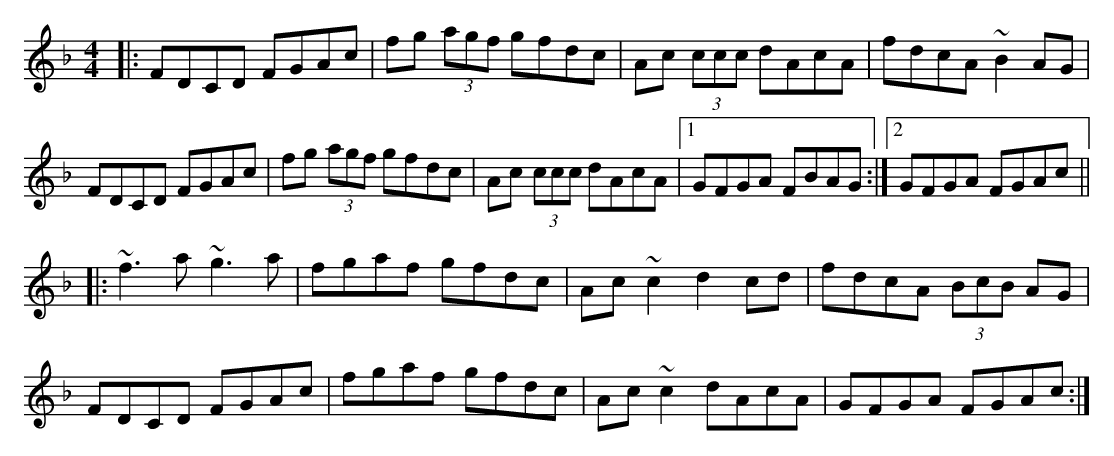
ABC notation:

X:1
M:4/4
K:F
|:FDCD FGAc|fg (3agf gfdc|Ac (3ccc dAcA|fdcA ~B2 AG|
FDCD FGAc|fg (3agf gfdc|Ac (3ccc dAcA|1 GFGA FBAG:|2 GFGA FGAc||
|:~f3 a ~g3 a|fgaf gfdc|Ac ~c2 d2 cd|fdcA (3BcB AG|
FDCD FGAc|fgaf gfdc|Ac ~c2 dAcA|GFGA FGAc:|
